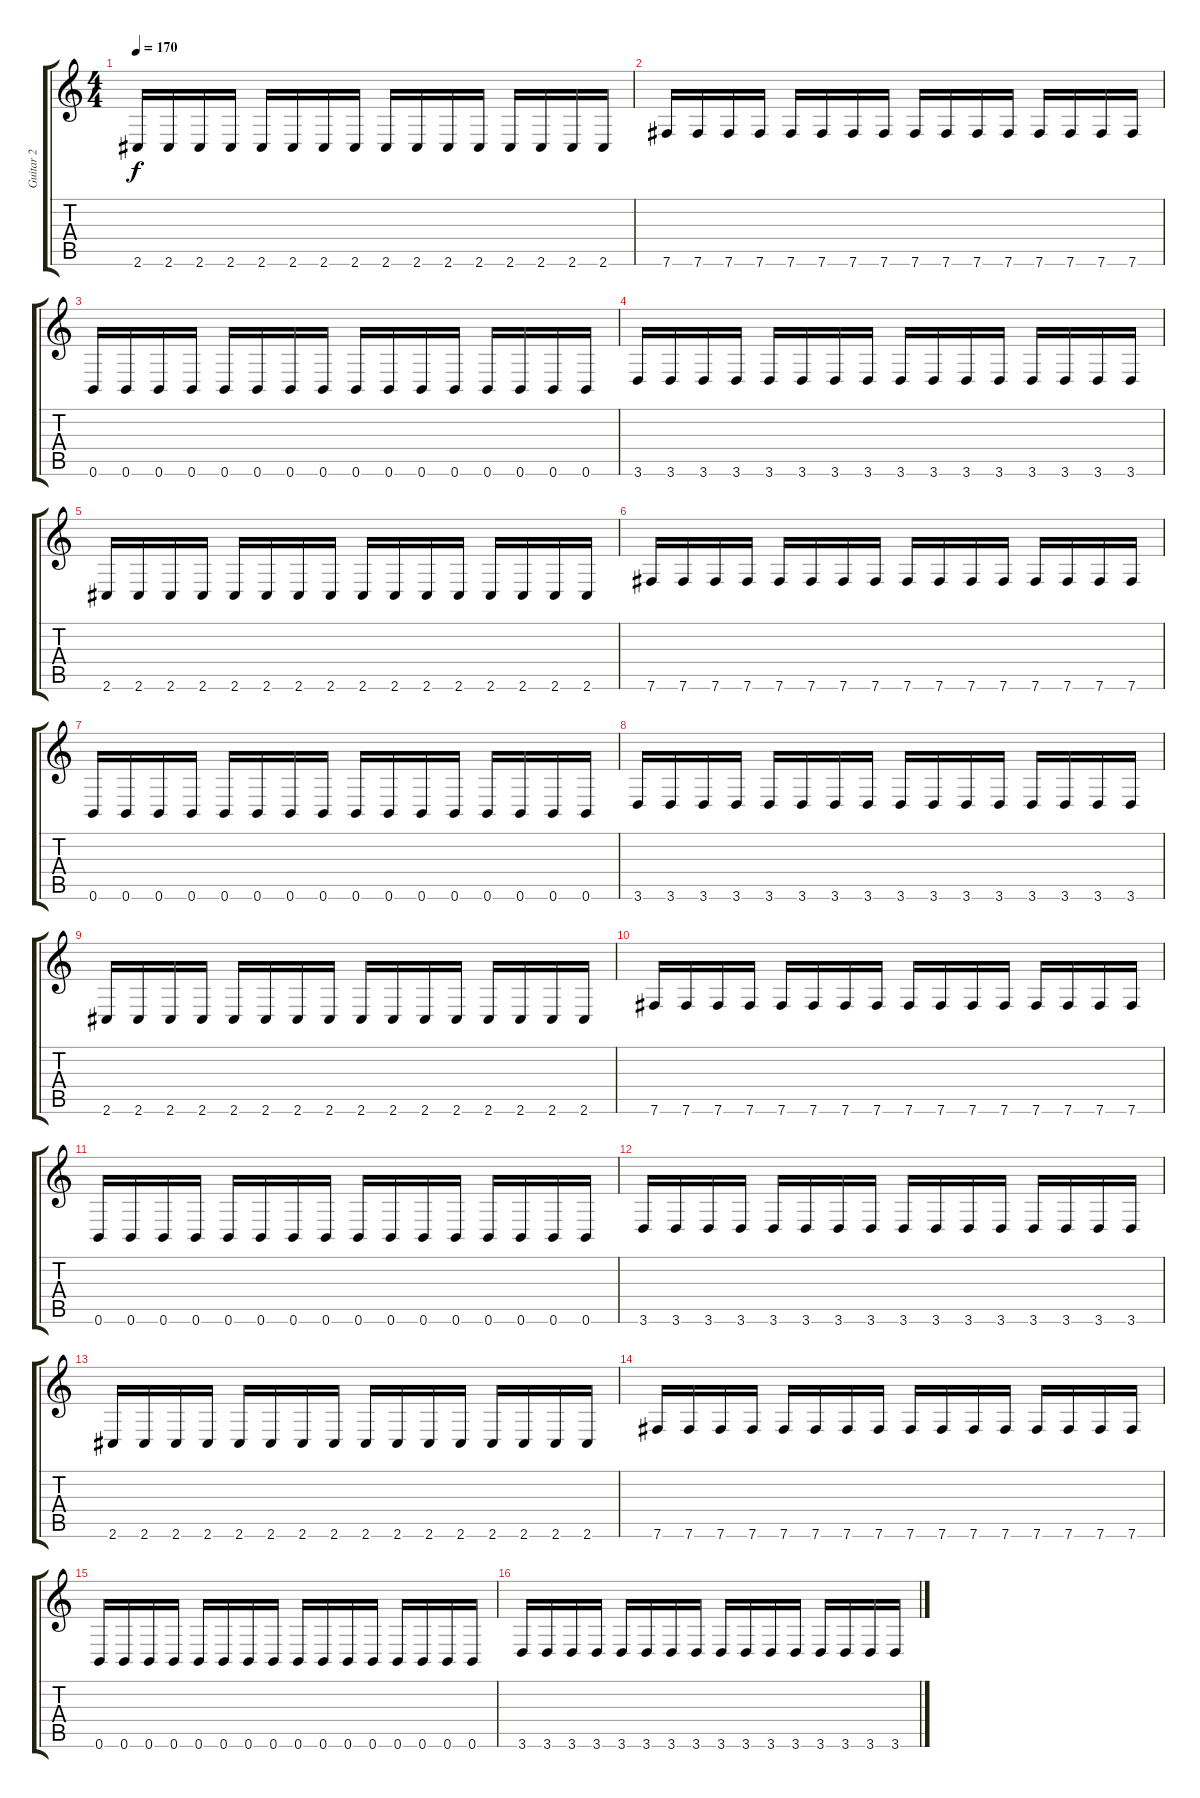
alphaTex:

\track ("Guitar 2" "Guitar 2") {instrument overdrivenguitar}
\staff {score tabs}
\tuning (Db4 Ab3 E3 B2 Gb2 B1) {hide}
\ts (4 4)
\tempo 170
\clef g2
\ks c
2.6.16{dy f} 2.6.16 2.6.16 2.6.16 2.6.16 2.6.16 2.6.16 2.6.16 2.6.16 2.6.16 2.6.16 2.6.16 2.6.16 2.6.16 2.6.16 2.6.16 |
7.6.16 7.6.16 7.6.16 7.6.16 7.6.16 7.6.16 7.6.16 7.6.16 7.6.16 7.6.16 7.6.16 7.6.16 7.6.16 7.6.16 7.6.16 7.6.16 |
0.6.16 0.6.16 0.6.16 0.6.16 0.6.16 0.6.16 0.6.16 0.6.16 0.6.16 0.6.16 0.6.16 0.6.16 0.6.16 0.6.16 0.6.16 0.6.16 |
3.6.16 3.6.16 3.6.16 3.6.16 3.6.16 3.6.16 3.6.16 3.6.16 3.6.16 3.6.16 3.6.16 3.6.16 3.6.16 3.6.16 3.6.16 3.6.16 |
2.6.16 2.6.16 2.6.16 2.6.16 2.6.16 2.6.16 2.6.16 2.6.16 2.6.16 2.6.16 2.6.16 2.6.16 2.6.16 2.6.16 2.6.16 2.6.16 |
7.6.16 7.6.16 7.6.16 7.6.16 7.6.16 7.6.16 7.6.16 7.6.16 7.6.16 7.6.16 7.6.16 7.6.16 7.6.16 7.6.16 7.6.16 7.6.16 |
0.6.16 0.6.16 0.6.16 0.6.16 0.6.16 0.6.16 0.6.16 0.6.16 0.6.16 0.6.16 0.6.16 0.6.16 0.6.16 0.6.16 0.6.16 0.6.16 |
3.6.16 3.6.16 3.6.16 3.6.16 3.6.16 3.6.16 3.6.16 3.6.16 3.6.16 3.6.16 3.6.16 3.6.16 3.6.16 3.6.16 3.6.16 3.6.16 |
2.6.16 2.6.16 2.6.16 2.6.16 2.6.16 2.6.16 2.6.16 2.6.16 2.6.16 2.6.16 2.6.16 2.6.16 2.6.16 2.6.16 2.6.16 2.6.16 |
7.6.16 7.6.16 7.6.16 7.6.16 7.6.16 7.6.16 7.6.16 7.6.16 7.6.16 7.6.16 7.6.16 7.6.16 7.6.16 7.6.16 7.6.16 7.6.16 |
0.6.16 0.6.16 0.6.16 0.6.16 0.6.16 0.6.16 0.6.16 0.6.16 0.6.16 0.6.16 0.6.16 0.6.16 0.6.16 0.6.16 0.6.16 0.6.16 |
3.6.16 3.6.16 3.6.16 3.6.16 3.6.16 3.6.16 3.6.16 3.6.16 3.6.16 3.6.16 3.6.16 3.6.16 3.6.16 3.6.16 3.6.16 3.6.16 |
2.6.16 2.6.16 2.6.16 2.6.16 2.6.16 2.6.16 2.6.16 2.6.16 2.6.16 2.6.16 2.6.16 2.6.16 2.6.16 2.6.16 2.6.16 2.6.16 |
7.6.16 7.6.16 7.6.16 7.6.16 7.6.16 7.6.16 7.6.16 7.6.16 7.6.16 7.6.16 7.6.16 7.6.16 7.6.16 7.6.16 7.6.16 7.6.16 |
0.6.16 0.6.16 0.6.16 0.6.16 0.6.16 0.6.16 0.6.16 0.6.16 0.6.16 0.6.16 0.6.16 0.6.16 0.6.16 0.6.16 0.6.16 0.6.16 |
3.6.16 3.6.16 3.6.16 3.6.16 3.6.16 3.6.16 3.6.16 3.6.16 3.6.16 3.6.16 3.6.16 3.6.16 3.6.16 3.6.16 3.6.16 3.6.16
